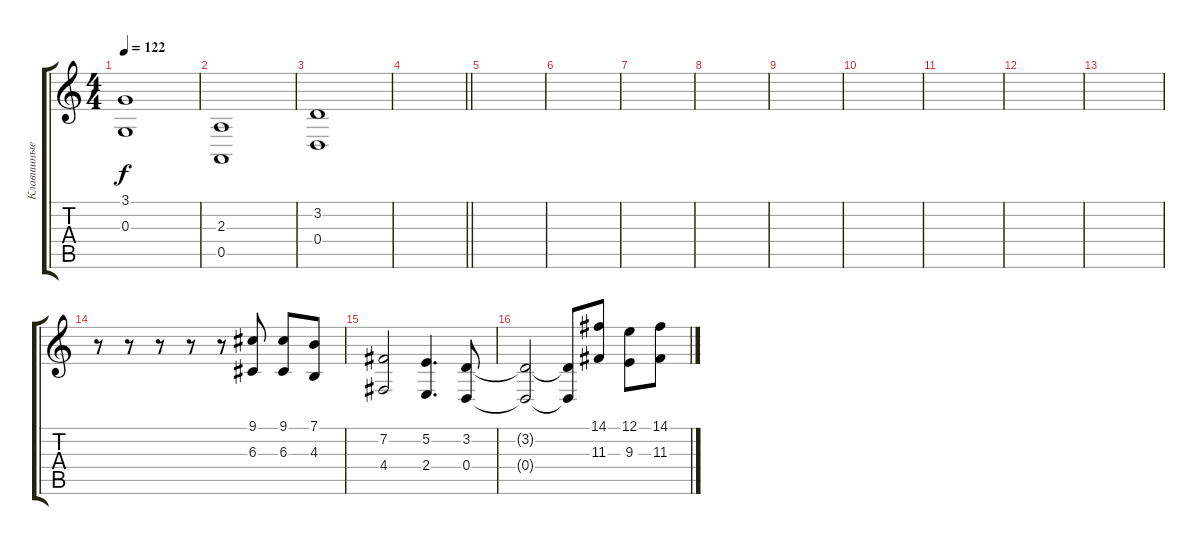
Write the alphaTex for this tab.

\track ("Клавишные" "Клавишные") {instrument tremolostrings}
\staff {score tabs}
\tuning (E4 B3 G3 D3 A2 E2) {hide}
\ts (4 4)
\tempo 122
\clef g2
\ks c
(3.1 0.3).1{dy f} |
(2.3 0.5).1 |
(3.2 0.4).1 |
\barLineRight lightlight
|
\section ("" "")
|
|
|
|
|
|
|
|
|
r.8 r.8 r.8 r.8 r.8 (9.1 6.3).8 (9.1 6.3).8 (7.1 4.3).8 |
(7.2 4.4).2 (5.2 2.4).4{d} (3.2 0.4).8 |
(3.2{t} 0.4{t}).2 (3.2{t} 0.4{t}).8 (14.1 11.3).8 (12.1 9.3).8 (14.1 11.3).8
